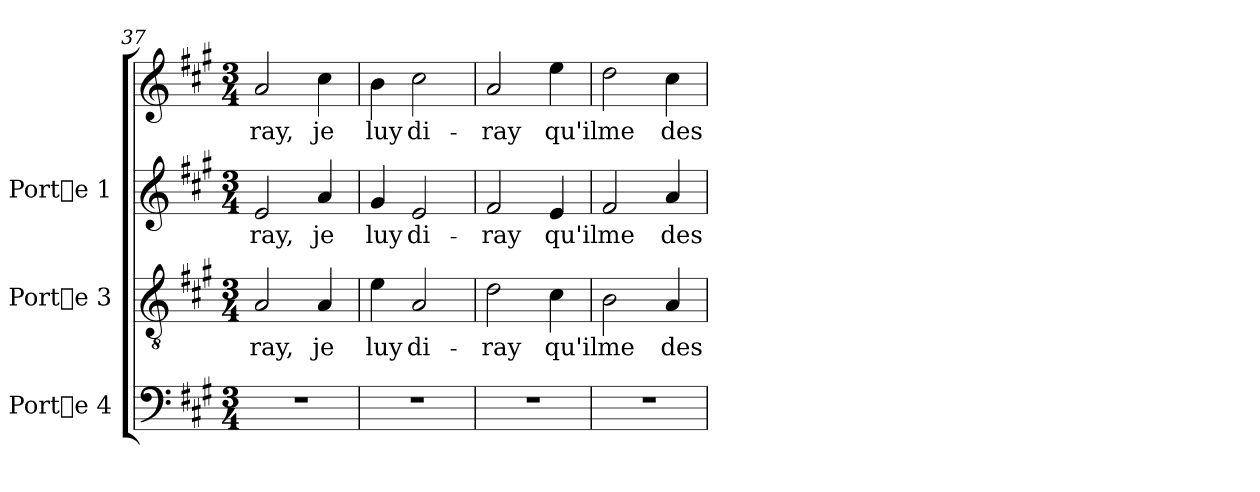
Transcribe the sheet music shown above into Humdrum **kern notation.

**kern	**kern	**text	**kern	**text	**kern	**text
*part3	*part2	*part2	*part1	*part1	*part1	*part1
*staff4	*staff3	*staff3	*staff2	*staff2	*staff1	*staff1
*I"Porte 4	*I"Porte 3	*	*I"Porte 1	*	*	*
*clefF4	*clefGv2	*	*clefG2	*	*clefG2	*
*k[f#c#g#]	*k[f#c#g#]	*	*k[f#c#g#]	*	*k[f#c#g#]	*
*A:	*A:	*	*A:	*	*A:	*
*M3/4	*M3/4	*	*M3/4	*	*M3/4	*
=37	=37	=37	=37	=37	=37	=37
!	!	!LO:LY:b:cj	!	!LO:LY:b:cj	!	!LO:LY:b:cj
2.r	2A/	-ray,	2e/	ray,	2a/	-ray,
!	!	!LO:LY:b:cj	!	!LO:LY:b:cj	!	!LO:LY:b:cj
.	4A/	je	4a/	je	4cc#\	je
=38	=38	=38	=38	=38	=38	=38
!	!	!LO:LY:b:cj	!	!LO:LY:b:cj	!	!LO:LY:b:cj
2.r	4e\	luy	4g#/	-luy	4b\	luy
!	!	!LO:LY:b:cj	!	!LO:LY:b:cj	!	!LO:LY:b:cj
.	2A/	di-	2e/	di-	2cc#\	di-
=39	=39	=39	=39	=39	=39	=39
!	!	!LO:LY:b:cj	!	!LO:LY:b:cj	!	!LO:LY:b:cj
2.r	2d\	-ray	2f#/	ray	2a/	-ray
!	!	!LO:LY:b:cj	!	!LO:LY:b:cj	!	!LO:LY:b:cj
.	4c#\	qu'il	4e/	qu'il	4ee\	qu'il
=40	=40	=40	=40	=40	=40	=40
!	!	!LO:LY:b:cj	!	!LO:LY:b:cj	!	!LO:LY:b:cj
2.r	2B\	me	2f#/	-me	2dd\	me
!	!	!LO:LY:b:cj	!	!LO:LY:b:cj	!	!LO:LY:b:cj
.	4A/	des-	4a/	des-	4cc#\	des-
=	=	=	=	=	=	=
*-	*-	*-	*-	*-	*-	*-
